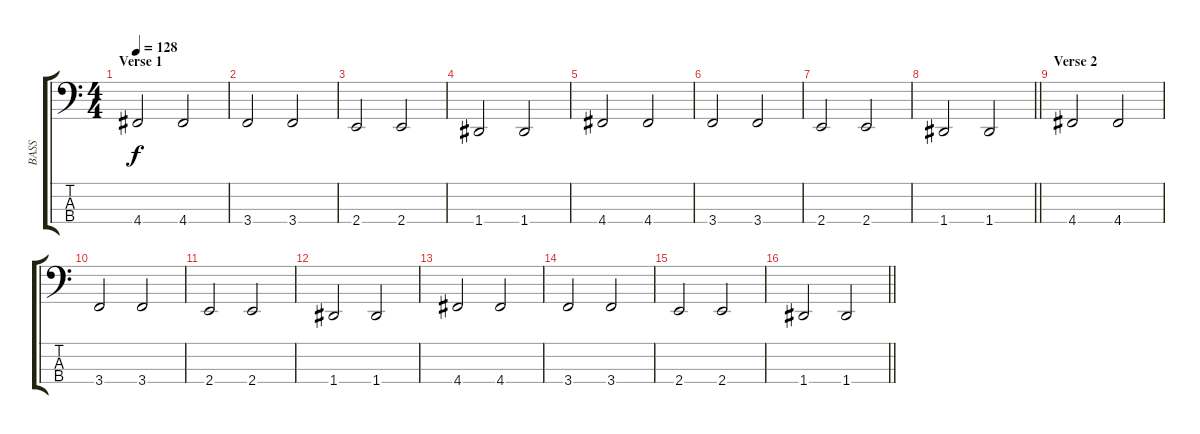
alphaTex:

\track ("BASS" "BASS") {instrument electricbassfinger}
\staff {score tabs}
\tuning (F2 C2 G1 D1) {hide}
\ts (4 4)
\section ("" "Verse 1")
\tempo 128
\clef f4
\ks c
4.4.2{dy f} 4.4.2 |
3.4.2 3.4.2 |
2.4.2 2.4.2 |
1.4.2 1.4.2 |
4.4.2 4.4.2 |
3.4.2 3.4.2 |
2.4.2 2.4.2 |
\barLineRight lightlight
1.4.2 1.4.2 |
\section ("" "Verse 2")
4.4.2 4.4.2 |
3.4.2 3.4.2 |
2.4.2 2.4.2 |
1.4.2 1.4.2 |
4.4.2 4.4.2 |
3.4.2 3.4.2 |
2.4.2 2.4.2 |
\barLineRight lightlight
1.4.2 1.4.2
